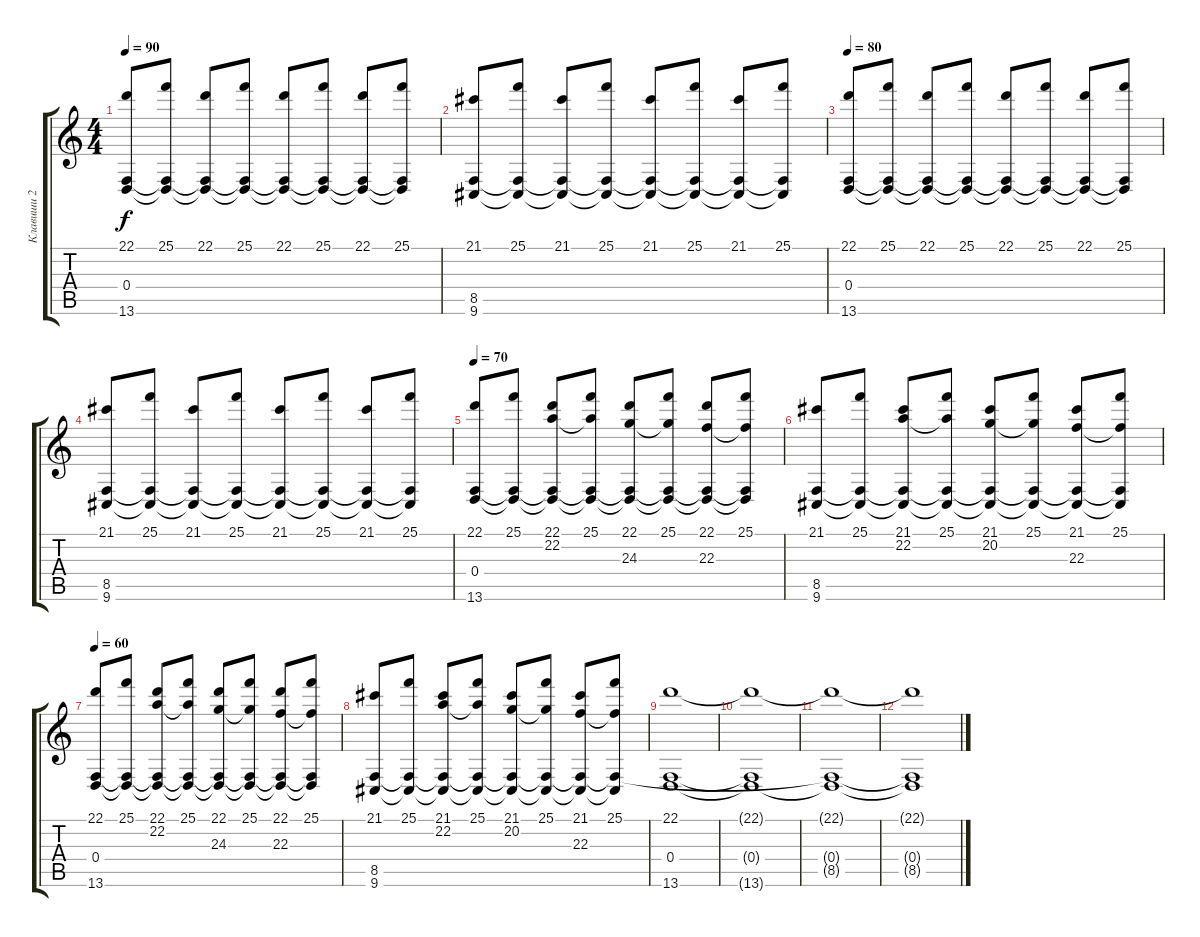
\track ("Клавиши 2" "Клавиши 2") {instrument electricgrandpiano}
\staff {score tabs}
\tuning (E4 B3 G3 D3 A2 E2) {hide}
\ts (4 4)
\tempo 90
\clef g2
\ks c
(22.1 0.4 13.6).8{dy f} (25.1 0.4{t} 13.6{t}).8 (22.1 0.4{t} 13.6{t}).8 (25.1 0.4{t} 13.6{t}).8 (22.1 0.4{t} 13.6{t}).8 (25.1 0.4{t} 13.6{t}).8 (22.1 0.4{t} 13.6{t}).8 (25.1 0.4{t} 13.6{t}).8 |
(21.1 8.5 9.6).8 (25.1 8.5{t} 9.6{t}).8 (21.1 8.5{t} 9.6{t}).8 (25.1 8.5{t} 9.6{t}).8 (21.1 8.5{t} 9.6{t}).8 (25.1 8.5{t} 9.6{t}).8 (21.1 8.5{t} 9.6{t}).8 (25.1 8.5{t} 9.6{t}).8 |
\tempo 80
(22.1 0.4 13.6).8 (25.1 0.4{t} 13.6{t}).8 (22.1 0.4{t} 13.6{t}).8 (25.1 0.4{t} 13.6{t}).8 (22.1 0.4{t} 13.6{t}).8 (25.1 0.4{t} 13.6{t}).8 (22.1 0.4{t} 13.6{t}).8 (25.1 0.4{t} 13.6{t}).8 |
(21.1 8.5 9.6).8 (25.1 8.5{t} 9.6{t}).8 (21.1 8.5{t} 9.6{t}).8 (25.1 8.5{t} 9.6{t}).8 (21.1 8.5{t} 9.6{t}).8 (25.1 8.5{t} 9.6{t}).8 (21.1 8.5{t} 9.6{t}).8 (25.1 8.5{t} 9.6{t}).8 |
\tempo 70
(22.1 0.4 13.6).8 (25.1 0.4{t} 13.6{t}).8 (22.1 22.2 0.4{t} 13.6{t}).8 (25.1 22.2{t} 0.4{t} 13.6{t}).8 (22.1 24.3 0.4{t} 13.6{t}).8 (25.1 24.3{t} 0.4{t} 13.6{t}).8 (22.1 22.3 0.4{t} 13.6{t}).8 (25.1 22.3{t} 0.4{t} 13.6{t}).8 |
(21.1 8.5 9.6).8 (25.1 8.5{t} 9.6{t}).8 (21.1 22.2 8.5{t} 9.6{t}).8 (25.1 22.2{t} 8.5{t} 9.6{t}).8 (21.1 20.2 8.5{t} 9.6{t}).8 (25.1 20.2{t} 8.5{t} 9.6{t}).8 (21.1 22.3 8.5{t} 9.6{t}).8 (25.1 22.3{t} 8.5{t} 9.6{t}).8 |
\tempo 60
(22.1 0.4 13.6).8 (25.1 0.4{t} 13.6{t}).8 (22.1 22.2 0.4{t} 13.6{t}).8 (25.1 22.2{t} 0.4{t} 13.6{t}).8 (22.1 24.3 0.4{t} 13.6{t}).8 (25.1 24.3{t} 0.4{t} 13.6{t}).8 (22.1 22.3 0.4{t} 13.6{t}).8 (25.1 22.3{t} 0.4{t} 13.6{t}).8 |
(21.1 8.5 9.6).8 (25.1 8.5{t} 9.6{t}).8 (21.1 22.2 8.5{t} 9.6{t}).8 (25.1 22.2{t} 8.5{t} 9.6{t}).8 (21.1 20.2 8.5{t} 9.6{t}).8 (25.1 20.2{t} 8.5{t} 9.6{t}).8 (21.1 22.3 8.5{t} 9.6{t}).8 (25.1 22.3{t} 8.5{t} 9.6{t}).8 |
(22.1 0.4 13.6).1 |
(22.1{t} 0.4{t} 13.6{t}).1 |
(22.1{t} 0.4{t} 8.5{t}).1 |
(22.1{t} 0.4{t} 8.5{t}).1
